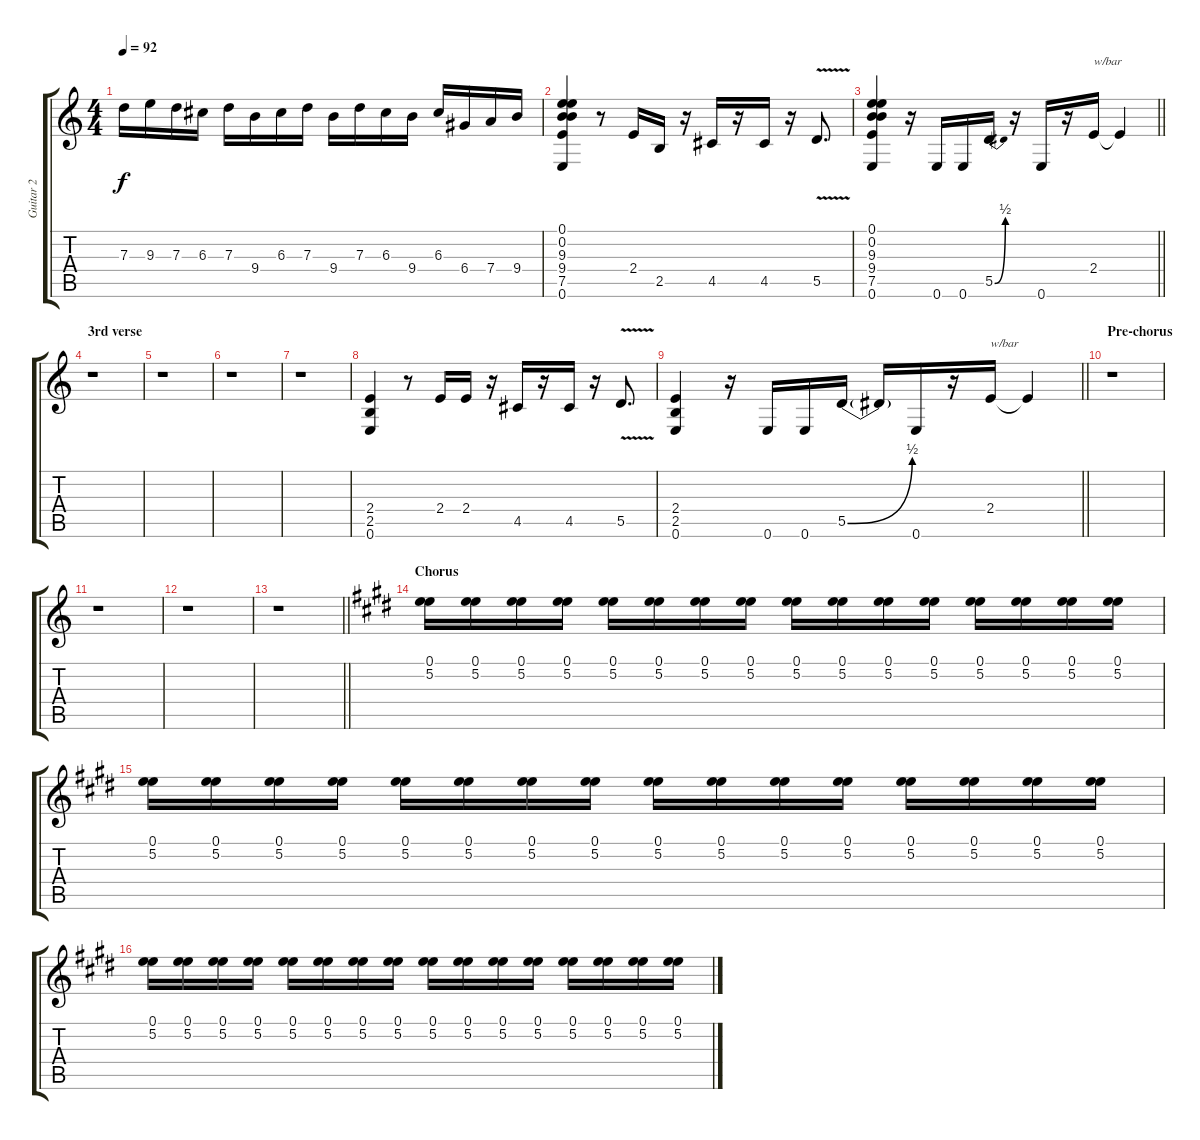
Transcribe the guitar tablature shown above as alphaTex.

\track ("Guitar 2" "Guitar 2") {instrument distortionguitar}
\staff {score tabs}
\tuning (E4 B3 G3 D3 A2 E2) {hide}
\ts (4 4)
\tempo 92
\clef g2
\ks c
7.3.16{dy f} 9.3.16 7.3.16 6.3.16 7.3.16 9.4.16 6.3.16 7.3.16 9.4.16 7.3.16 6.3.16 9.4.16 6.3.16 6.4.16 7.4.16 9.4.16 |
(0.1 0.2 9.3 9.4 7.5 0.6).4 r.8 2.4.16 2.5.16 r.16 4.5.16 r.16 4.5.16 r.16 5.5{v}.8{d} |
\barLineRight lightlight
(0.1 0.2 9.3 9.4 7.5 0.6).4 r.16 0.6.16 0.6.16 5.5{be (bend 0 0 60 2)}.16 r.16 0.6.16 r.16 2.4.16{txt "w/bar"} 2.4{t}.4 |
\section ("" "3rd verse")
r.1 |
r.1 |
r.1 |
r.1 |
(2.4 2.5 0.6).4 r.8 2.4.16 2.4.16 r.16 4.5.16 r.16 4.5.16 r.16 5.5{v}.8{d} |
\barLineRight lightlight
(2.4 2.5 0.6).4 r.16 0.6.16 0.6.16 5.5{be (bend 0 0 60 2)}.16 5.5{t}.16 0.6.16 r.16 2.4.16{txt "w/bar"} 2.4{t}.4 |
\section ("" "Pre-chorus")
r.1 |
r.1 |
r.1 |
\barLineRight lightlight
r.1 |
\section ("" "Chorus")
\ks e
(0.1 5.2).16 (0.1 5.2).16 (0.1 5.2).16 (0.1 5.2).16 (0.1 5.2).16 (0.1 5.2).16 (0.1 5.2).16 (0.1 5.2).16 (0.1 5.2).16 (0.1 5.2).16 (0.1 5.2).16 (0.1 5.2).16 (0.1 5.2).16 (0.1 5.2).16 (0.1 5.2).16 (0.1 5.2).16 |
(0.1 5.2).16 (0.1 5.2).16 (0.1 5.2).16 (0.1 5.2).16 (0.1 5.2).16 (0.1 5.2).16 (0.1 5.2).16 (0.1 5.2).16 (0.1 5.2).16 (0.1 5.2).16 (0.1 5.2).16 (0.1 5.2).16 (0.1 5.2).16 (0.1 5.2).16 (0.1 5.2).16 (0.1 5.2).16 |
(0.1 5.2).16 (0.1 5.2).16 (0.1 5.2).16 (0.1 5.2).16 (0.1 5.2).16 (0.1 5.2).16 (0.1 5.2).16 (0.1 5.2).16 (0.1 5.2).16 (0.1 5.2).16 (0.1 5.2).16 (0.1 5.2).16 (0.1 5.2).16 (0.1 5.2).16 (0.1 5.2).16 (0.1 5.2).16
